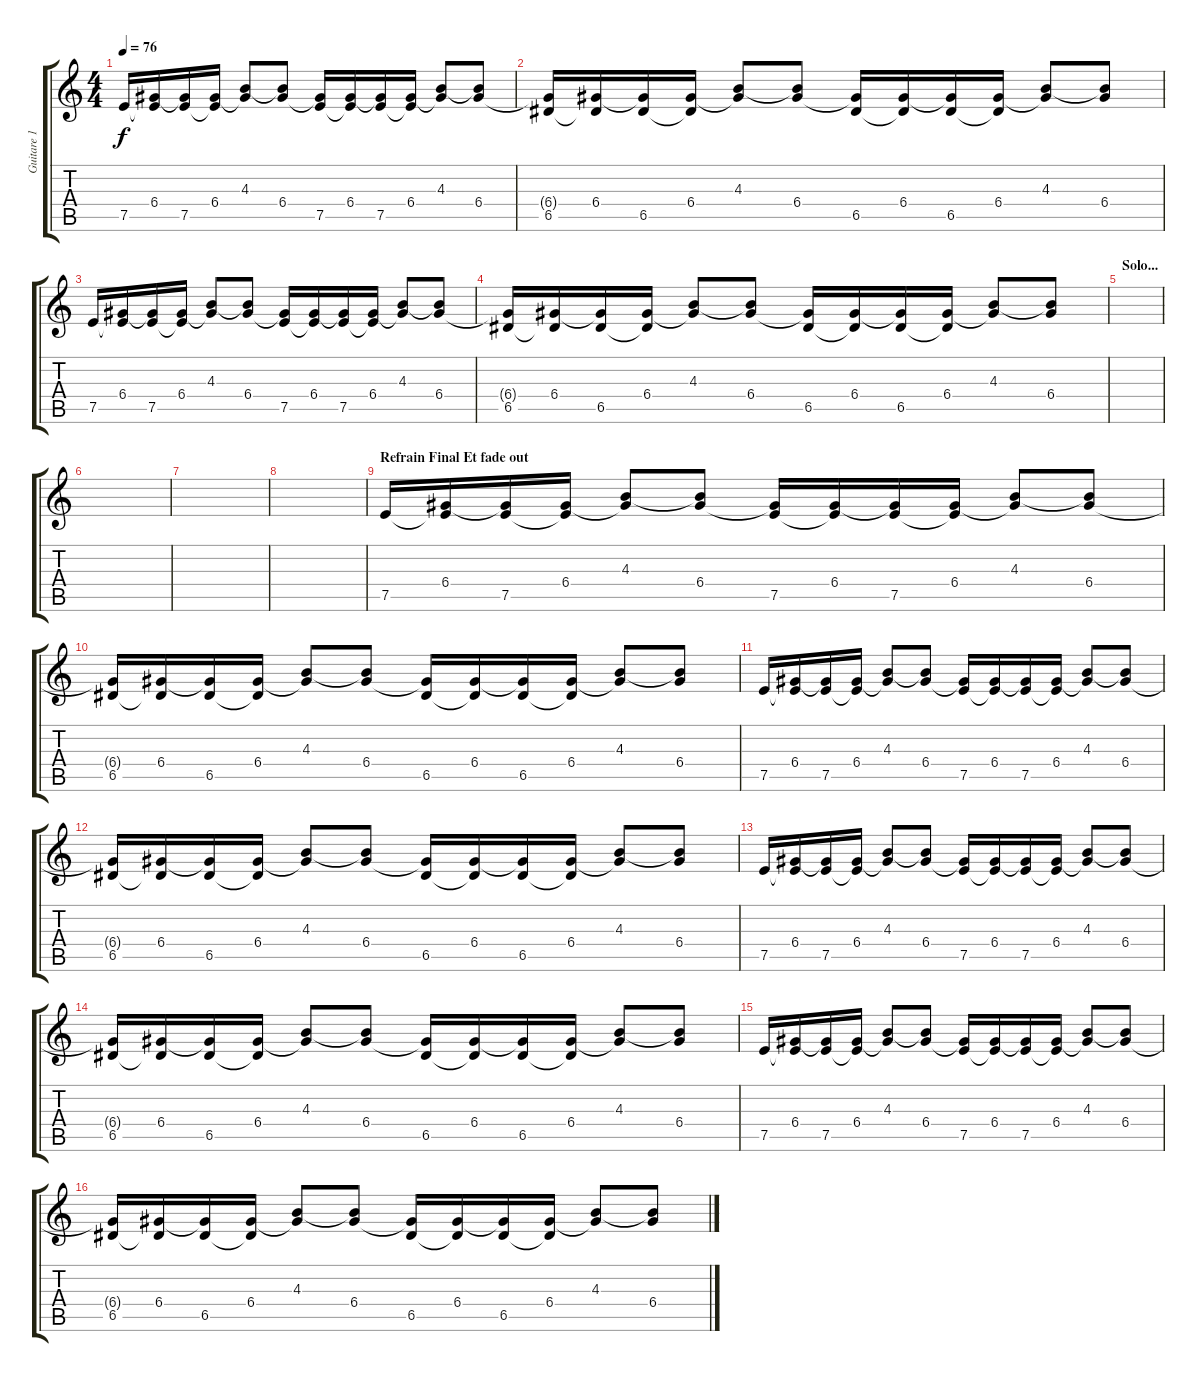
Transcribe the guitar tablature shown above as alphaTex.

\track ("Guitare 1" "Guitare 1") {instrument acousticguitarsteel}
\staff {score tabs}
\tuning (E4 B3 G3 D3 A2 E2) {hide}
\ts (4 4)
\tempo 76
\clef g2
\ks c
7.5.16{dy f} (6.4 7.5{t}).16 (6.4{t} 7.5).16 (6.4 7.5{t}).16 (4.3 6.4{t}).8 (4.3{t} 6.4).8 (6.4{t} 7.5).16 (6.4 7.5{t}).16 (6.4{t} 7.5).16 (6.4 7.5{t}).16 (4.3 6.4{t}).8 (4.3{t} 6.4).8 |
(6.4{t} 6.5).16 (6.4 6.5{t}).16 (6.4{t} 6.5).16 (6.4 6.5{t}).16 (4.3 6.4{t}).8 (4.3{t} 6.4).8 (6.4{t} 6.5).16 (6.4 6.5{t}).16 (6.4{t} 6.5).16 (6.4 6.5{t}).16 (4.3 6.4{t}).8 (4.3{t} 6.4).8 |
7.5.16 (6.4 7.5{t}).16 (6.4{t} 7.5).16 (6.4 7.5{t}).16 (4.3 6.4{t}).8 (4.3{t} 6.4).8 (6.4{t} 7.5).16 (6.4 7.5{t}).16 (6.4{t} 7.5).16 (6.4 7.5{t}).16 (4.3 6.4{t}).8 (4.3{t} 6.4).8 |
(6.4{t} 6.5).16 (6.4 6.5{t}).16 (6.4{t} 6.5).16 (6.4 6.5{t}).16 (4.3 6.4{t}).8 (4.3{t} 6.4).8 (6.4{t} 6.5).16 (6.4 6.5{t}).16 (6.4{t} 6.5).16 (6.4 6.5{t}).16 (4.3 6.4{t}).8 (4.3{t} 6.4).8 |
\section ("" "Solo...")
|
|
|
|
\section ("" "Refrain Final Et fade out")
7.5.16 (6.4 7.5{t}).16 (6.4{t} 7.5).16 (6.4 7.5{t}).16 (4.3 6.4{t}).8 (4.3{t} 6.4).8 (6.4{t} 7.5).16 (6.4 7.5{t}).16 (6.4{t} 7.5).16 (6.4 7.5{t}).16 (4.3 6.4{t}).8 (4.3{t} 6.4).8 |
(6.4{t} 6.5).16 (6.4 6.5{t}).16 (6.4{t} 6.5).16 (6.4 6.5{t}).16 (4.3 6.4{t}).8 (4.3{t} 6.4).8 (6.4{t} 6.5).16 (6.4 6.5{t}).16 (6.4{t} 6.5).16 (6.4 6.5{t}).16 (4.3 6.4{t}).8 (4.3{t} 6.4).8 |
7.5.16 (6.4 7.5{t}).16 (6.4{t} 7.5).16 (6.4 7.5{t}).16 (4.3 6.4{t}).8 (4.3{t} 6.4).8 (6.4{t} 7.5).16 (6.4 7.5{t}).16 (6.4{t} 7.5).16 (6.4 7.5{t}).16 (4.3 6.4{t}).8 (4.3{t} 6.4).8 |
(6.4{t} 6.5).16 (6.4 6.5{t}).16 (6.4{t} 6.5).16 (6.4 6.5{t}).16 (4.3 6.4{t}).8 (4.3{t} 6.4).8 (6.4{t} 6.5).16 (6.4 6.5{t}).16 (6.4{t} 6.5).16 (6.4 6.5{t}).16 (4.3 6.4{t}).8 (4.3{t} 6.4).8 |
7.5.16 (6.4 7.5{t}).16 (6.4{t} 7.5).16 (6.4 7.5{t}).16 (4.3 6.4{t}).8 (4.3{t} 6.4).8 (6.4{t} 7.5).16 (6.4 7.5{t}).16 (6.4{t} 7.5).16 (6.4 7.5{t}).16 (4.3 6.4{t}).8 (4.3{t} 6.4).8 |
(6.4{t} 6.5).16 (6.4 6.5{t}).16 (6.4{t} 6.5).16 (6.4 6.5{t}).16 (4.3 6.4{t}).8 (4.3{t} 6.4).8 (6.4{t} 6.5).16 (6.4 6.5{t}).16 (6.4{t} 6.5).16 (6.4 6.5{t}).16 (4.3 6.4{t}).8 (4.3{t} 6.4).8 |
7.5.16 (6.4 7.5{t}).16 (6.4{t} 7.5).16 (6.4 7.5{t}).16 (4.3 6.4{t}).8 (4.3{t} 6.4).8 (6.4{t} 7.5).16 (6.4 7.5{t}).16 (6.4{t} 7.5).16 (6.4 7.5{t}).16 (4.3 6.4{t}).8 (4.3{t} 6.4).8 |
(6.4{t} 6.5).16 (6.4 6.5{t}).16 (6.4{t} 6.5).16 (6.4 6.5{t}).16 (4.3 6.4{t}).8 (4.3{t} 6.4).8 (6.4{t} 6.5).16 (6.4 6.5{t}).16 (6.4{t} 6.5).16 (6.4 6.5{t}).16 (4.3 6.4{t}).8 (4.3{t} 6.4).8
